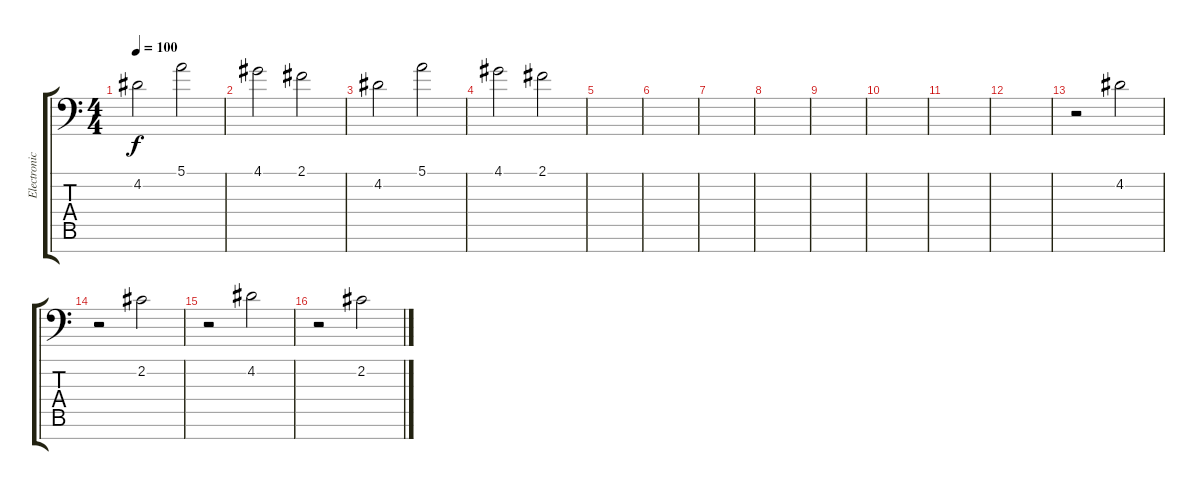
\track ("Electronics" "Electronic") {instrument choiraahs}
\staff {score tabs}
\tuning (E4 B3 G3 D3 A2 E2 A1) {hide}
\ts (4 4)
\tempo 100
\clef f4
\ks c
4.2.2{dy f} 5.1.2 |
4.1.2 2.1.2 |
4.2.2 5.1.2 |
4.1.2 2.1.2 |
|
|
|
|
|
|
|
|
r.2 4.2.2 |
r.2 2.2.2 |
r.2 4.2.2 |
r.2 2.2.2
